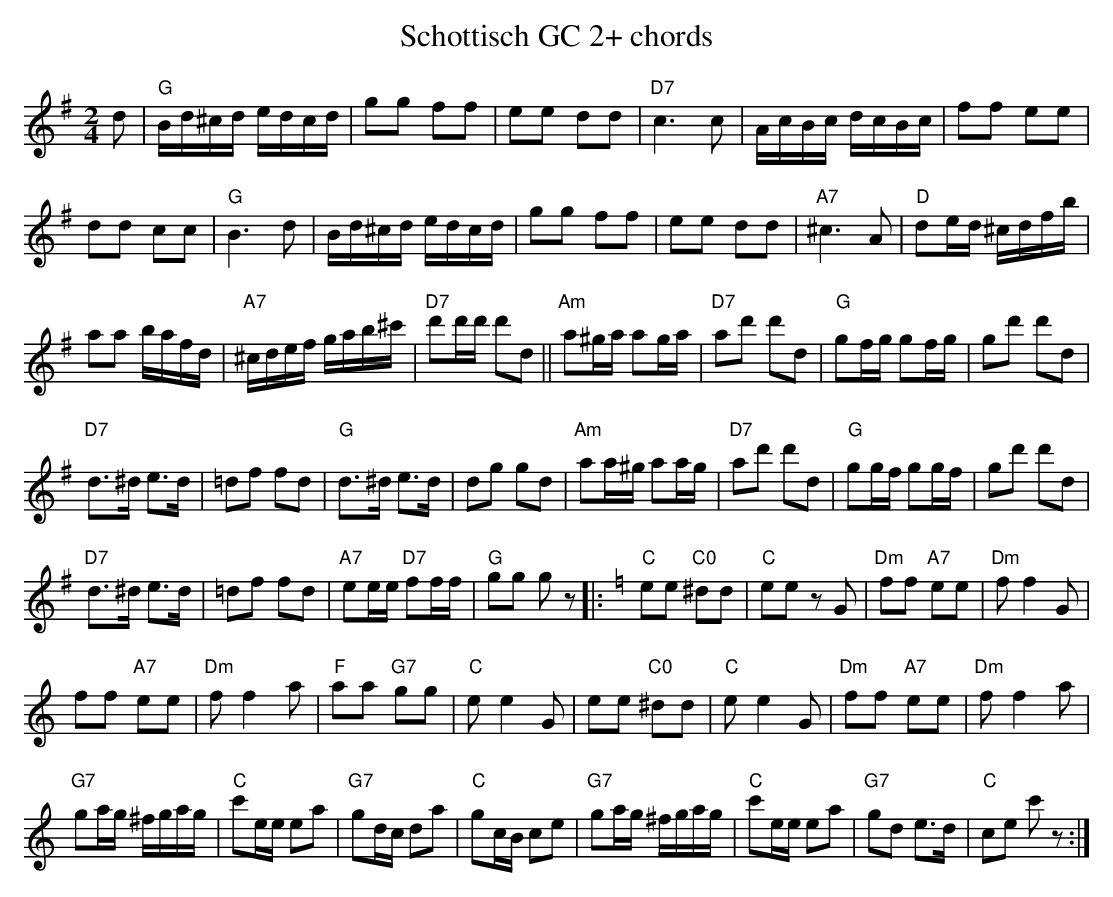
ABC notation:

X:1
T:Schottisch GC 2+ chords
M:2/4
L:1/16
K:Gmaj%%MIDI gchordon
d2 | "G"Bd^cd edcd | g2g2 f2f2 | e2e2 d2d2 | "D7"c6c2 | AcBc dcBc | f2f2 e2e2 |
d2d2 c2c2 | "G"B6d2 | Bd^cd edcd | g2g2 f2f2 | e2e2 d2d2 | "A7"^c6A2 | "D"d2ed ^cdfb |
a2a2 bafd | "A7"^cdef gab^c' | "D7"d'2d'd' d'2d2 || "Am"a2^ga a2ga | "D7"a2d'2 d'2d2 | "G"g2fg g2fg | g2d'2 d'2d2 |
[L:1/8] "D7"d>^d e>d | =df fd | "G"d>^d e>d | dg gd | "Am"aa/2^g/2 aa/2g/2 | "D7"ad' d'd | "G"gg/2f/2 gg/2f/2 | gd' d'd |
"D7"d>^d e>d | =df fd | "A7"ee/2e/2 "D7"ff/2f/2 | "G"gg gz |: [K:Cmaj] "C"ee "C0"^dd | "C"ee zG | "Dm"ff "A7"ee | "Dm"ff2G |
ff "A7"ee | "Dm"ff2a | "F"aa "G7"gg | "C"ee2G | ee "C0"^dd | "C"ee2G | "Dm"ff "A7"ee | "Dm"ff2a |
"G7"ga/2g/2 ^f/2g/2a/2g/2 | "C"c'e/2e/2 ea | "G7"gd/2c/2 da | "C"gc/2B/2 ce | "G7"ga/2g/2 ^f/2g/2a/2g/2 | "C"c'e/2e/2 ea | "G7"gd e>d | "C"ce c'z :|
